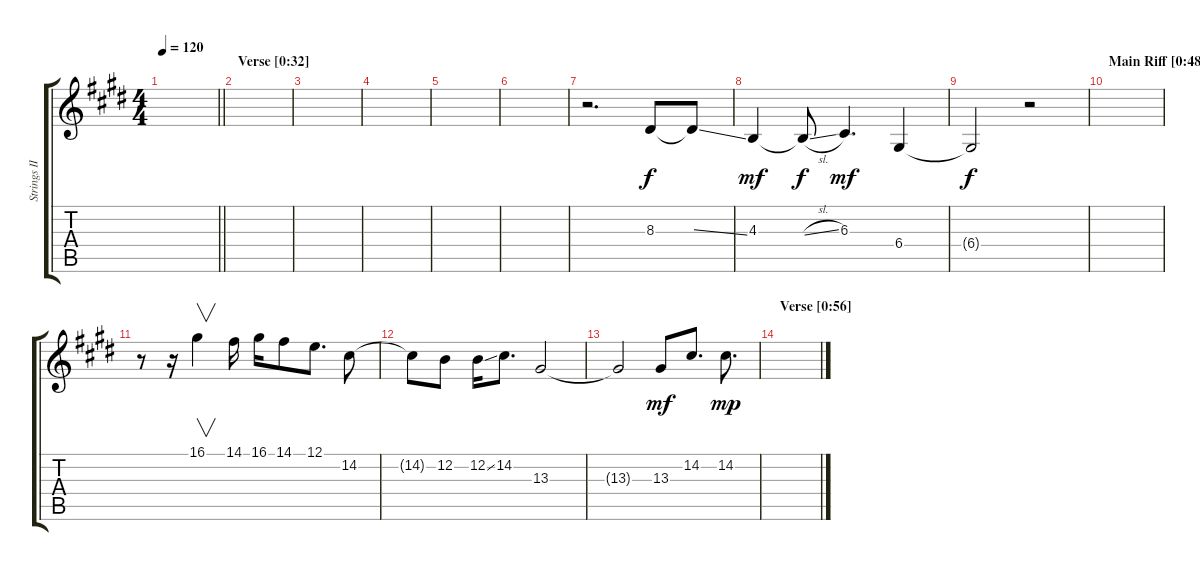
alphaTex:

\track ("Strings II" "Strings II") {instrument stringensemble1}
\staff {score tabs}
\tuning (E4 B3 G3 D3 A2 E2) {hide}
\ts (4 4)
\tempo 120
\clef g2
\barLineRight lightlight
\ks c#minor
|
\section ("" "Verse [0:32]")
|
|
|
|
|
r.2{d} 8.3.8{volume 13 instrument violin} 8.3{ss t}.8{dy f} |
4.3.4{dy mf} 4.3{sl t}.8{dy f} 6.3.4{d dy mf} 6.4.4 |
6.4{t}.2{dy f} r.2 |
\section ("" "Main Riff [0:48]")
|
r.8 r.16 16.1.4{v volume 10 instrument stringensemble1} 14.1.16 16.1.16 14.1.8 12.1.8{d} 14.2.8 |
14.2{t}.8 12.2.8 12.2{ss}.16 14.2.8{d} 13.3.2 |
13.3{t}.2 13.3.8{dy mf} 14.2.8{d} 14.2.8{d dy mp} |
\section ("" "Verse [0:56]")
